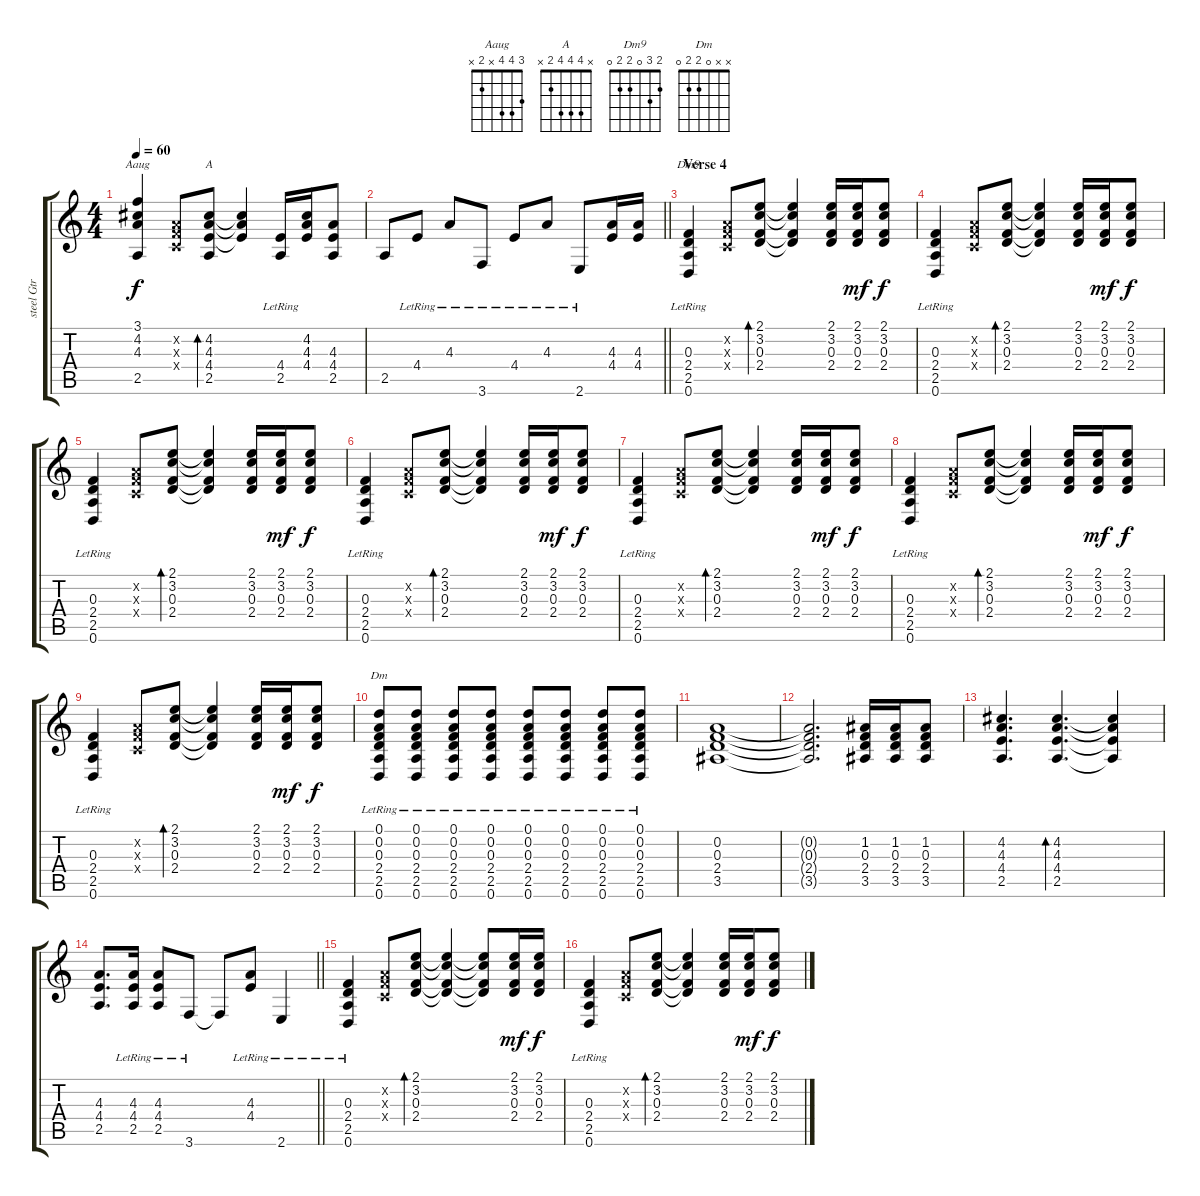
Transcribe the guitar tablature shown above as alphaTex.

\track ("steel Gtr" "steel Gtr") {instrument acousticguitarsteel}
\staff {score tabs}
\tuning (D4 A3 F3 C3 G2 D2) {hide}
\chord ("Aaug" 3 4 4 x 2 x)
\chord ("A" x 4 4 4 2 x)
\chord ("Dm9" 2 3 0 2 2 0)
\chord ("Dm" x x 0 2 2 0)
\ts (4 4)
\tempo 60
\clef g2
\ks c
(3.1 4.2 4.3 2.5).4{ch "Aaug" dy f} (0.2{x} 0.3{x} 0.4{x}).8 (4.2 4.3 4.4 2.5).8{bd 60 ch "A"} (4.2{t} 4.3{t} 4.4{t}).4 (4.4 2.5{lr}).16 (4.2 4.3 4.4).16 (4.3 4.4 2.5).8 |
\barLineRight lightlight
2.5.8 4.4{lr}.8 4.3{lr}.8 3.6{lr}.8 4.4{lr}.8 4.3{lr}.8 2.6{lr}.8 (4.3 4.4).16 (4.3 4.4).16 |
\section ("" "Verse 4")
(0.3 2.4 2.5 0.6{lr}).4{ch "Dm9"} (0.2{x} 0.3{x} 0.4{x}).8 (2.1 3.2 0.3 2.4).8{bd 60} (2.1{t} 3.2{t} 0.3{t} 2.4{t}).4 (2.1 3.2 0.3 2.4).16 (2.1 3.2 0.3 2.4).16{dy mf} (2.1 3.2 0.3 2.4).8{dy f} |
(0.3 2.4 2.5 0.6{lr}).4 (0.2{x} 0.3{x} 0.4{x}).8 (2.1 3.2 0.3 2.4).8{bd 60} (2.1{t} 3.2{t} 0.3{t} 2.4{t}).4 (2.1 3.2 0.3 2.4).16 (2.1 3.2 0.3 2.4).16{dy mf} (2.1 3.2 0.3 2.4).8{dy f} |
(0.3 2.4 2.5 0.6{lr}).4 (0.2{x} 0.3{x} 0.4{x}).8 (2.1 3.2 0.3 2.4).8{bd 60} (2.1{t} 3.2{t} 0.3{t} 2.4{t}).4 (2.1 3.2 0.3 2.4).16 (2.1 3.2 0.3 2.4).16{dy mf} (2.1 3.2 0.3 2.4).8{dy f} |
(0.3 2.4 2.5 0.6{lr}).4 (0.2{x} 0.3{x} 0.4{x}).8 (2.1 3.2 0.3 2.4).8{bd 60} (2.1{t} 3.2{t} 0.3{t} 2.4{t}).4 (2.1 3.2 0.3 2.4).16 (2.1 3.2 0.3 2.4).16{dy mf} (2.1 3.2 0.3 2.4).8{dy f} |
(0.3 2.4 2.5 0.6{lr}).4 (0.2{x} 0.3{x} 0.4{x}).8 (2.1 3.2 0.3 2.4).8{bd 60} (2.1{t} 3.2{t} 0.3{t} 2.4{t}).4 (2.1 3.2 0.3 2.4).16 (2.1 3.2 0.3 2.4).16{dy mf} (2.1 3.2 0.3 2.4).8{dy f} |
(0.3 2.4 2.5 0.6{lr}).4 (0.2{x} 0.3{x} 0.4{x}).8 (2.1 3.2 0.3 2.4).8{bd 60} (2.1{t} 3.2{t} 0.3{t} 2.4{t}).4 (2.1 3.2 0.3 2.4).16 (2.1 3.2 0.3 2.4).16{dy mf} (2.1 3.2 0.3 2.4).8{dy f} |
(0.3 2.4 2.5 0.6{lr}).4 (0.2{x} 0.3{x} 0.4{x}).8 (2.1 3.2 0.3 2.4).8{bd 60} (2.1{t} 3.2{t} 0.3{t} 2.4{t}).4 (2.1 3.2 0.3 2.4).16 (2.1 3.2 0.3 2.4).16{dy mf} (2.1 3.2 0.3 2.4).8{dy f} |
(0.1 0.2 0.3 2.4 2.5 0.6{lr}).8{ch "Dm"} (0.1 0.2 0.3 2.4 2.5 0.6{lr}).8 (0.1 0.2 0.3 2.4 2.5 0.6{lr}).8 (0.1 0.2 0.3 2.4 2.5 0.6{lr}).8 (0.1 0.2 0.3 2.4 2.5 0.6{lr}).8 (0.1 0.2 0.3 2.4 2.5 0.6{lr}).8 (0.1 0.2 0.3 2.4 2.5 0.6{lr}).8 (0.1 0.2 0.3 2.4 2.5 0.6{lr}).8 |
(0.2 0.3 2.4 3.5).1 |
(0.2{t} 0.3{t} 2.4{t} 3.5{t}).2{d} (1.2 0.3 2.4 3.5).16 (1.2 0.3 2.4 3.5).16 (1.2 0.3 2.4 3.5).8 |
(4.2 4.3 4.4 2.5).4{d} (4.2 4.3 4.4 2.5).4{d bd 120} (4.2{t} 4.3{t} 4.4{t} 2.5{t}).4 |
\barLineRight lightlight
(4.3 4.4 2.5).8{d} (4.3 4.4{lr} 2.5).16 (4.3{lr} 4.4 2.5).8 3.6{lr}.8 3.6{t}.8 (4.3{lr} 4.4).8 2.6{lr}.4 |
(0.3 2.4 2.5 0.6{lr}).4 (0.2{x} 0.3{x} 0.4{x}).8 (2.1 3.2 0.3 2.4).8{bd 60} (2.1{t} 3.2{t} 0.3{t} 2.4{t}).4 (2.1{t} 3.2{t} 0.3{t} 2.4{t}).8 (2.1 3.2 0.3 2.4).16{dy mf} (2.1 3.2 0.3 2.4).16{dy f} |
(0.3 2.4 2.5 0.6{lr}).4 (0.2{x} 0.3{x} 0.4{x}).8 (2.1 3.2 0.3 2.4).8{bd 60} (2.1{t} 3.2{t} 0.3{t} 2.4{t}).4 (2.1 3.2 0.3 2.4).16 (2.1 3.2 0.3 2.4).16{dy mf} (2.1 3.2 0.3 2.4).8{dy f}
